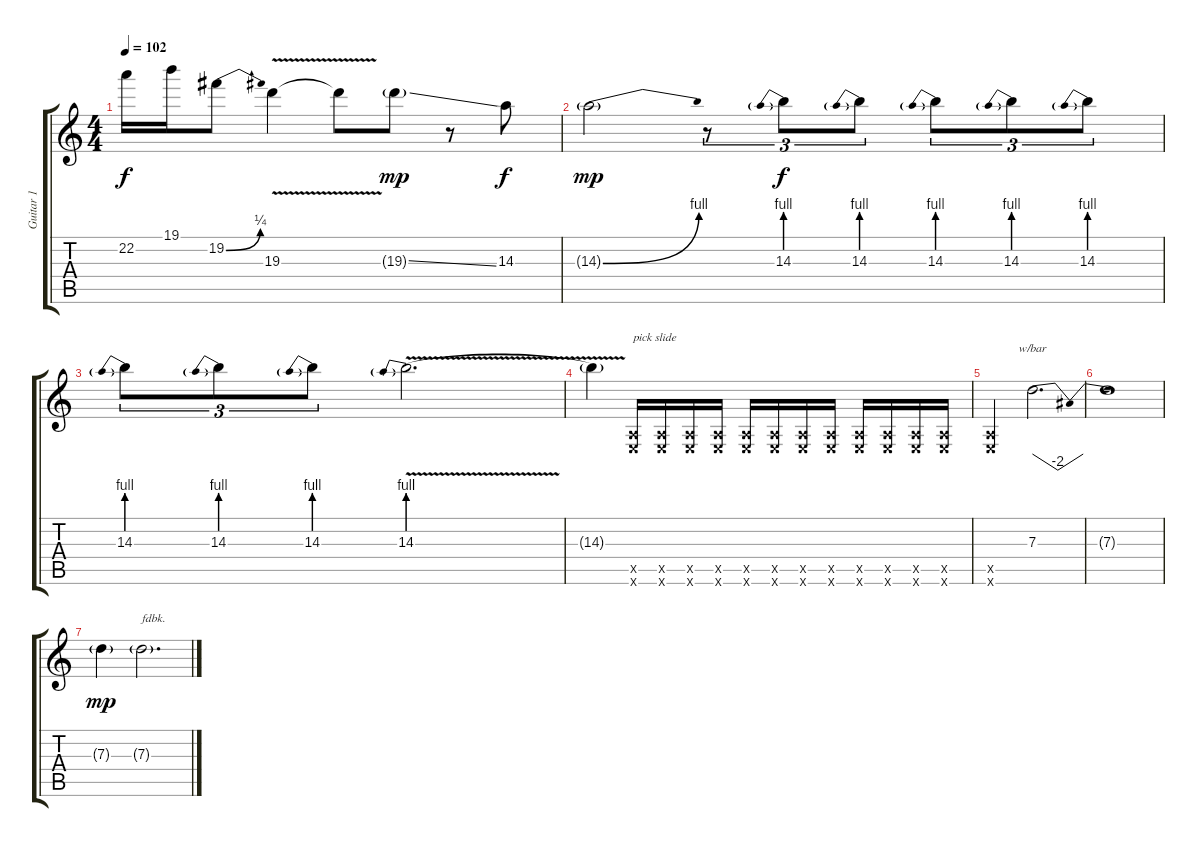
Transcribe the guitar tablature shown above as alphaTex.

\track ("Guitar 1" "Guitar 1") {instrument distortionguitar}
\staff {score tabs}
\tuning (E4 B3 G3 D3 A2 E2) {hide}
\ts (4 4)
\tempo 102
\clef g2
\ks c
22.2.16{dy f} 19.1.16 19.2{be (bend 0 0 60 1)}.8 19.3{v}.4 19.3{t}.8 19.3{ss g}.8{dy mp} r.8 14.3.8{dy f} |
14.3{be (bend 0 0 60 4) g}.2{dy mp} r.8{tu (3 2)} 14.3{be (prebend 0 4 60 4)}.8{tu (3 2) dy f} 14.3{be (prebend 0 4 60 4)}.8{tu (3 2)} 14.3{be (prebend 0 4 60 4)}.8{tu (3 2)} 14.3{be (prebend 0 4 60 4)}.8{tu (3 2)} 14.3{be (prebend 0 4 60 4)}.8{tu (3 2)} |
14.3{be (prebend 0 4 60 4)}.8{tu (3 2)} 14.3{be (prebend 0 4 60 4)}.8{tu (3 2)} 14.3{be (prebend 0 4 60 4)}.8{tu (3 2)} 14.3{be (prebend 0 4 60 4) v}.2{d} |
14.3{t}.4 (0.5{x} 0.6{x}).16{txt "pick slide"} (0.5{x} 0.6{x}).16 (0.5{x} 0.6{x}).16 (0.5{x} 0.6{x}).16 (0.5{x} 0.6{x}).16 (0.5{x} 0.6{x}).16 (0.5{x} 0.6{x}).16 (0.5{x} 0.6{x}).16 (0.5{x} 0.6{x}).16 (0.5{x} 0.6{x}).16 (0.5{x} 0.6{x}).16 (0.5{x} 0.6{x}).16 |
(0.5{x} 0.6{x}).4 7.3.2{d tbe (dip default 0 0 30 -8 60 0)} |
7.3{t}.1 |
7.3{g}.4{dy mp} 7.3{g}.2{d txt "fdbk."}
